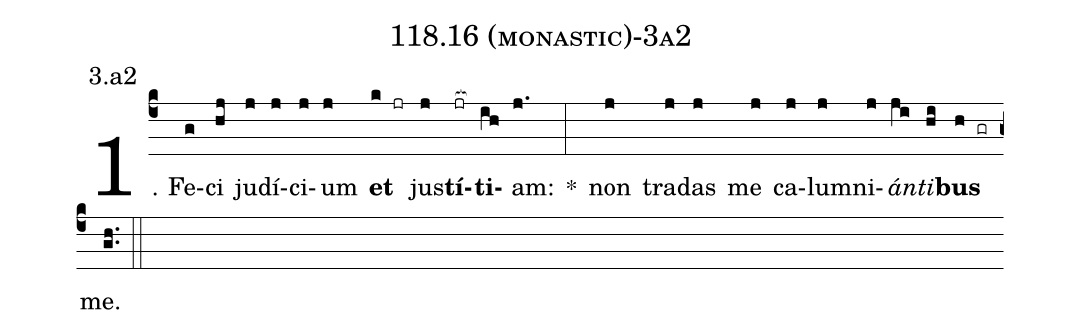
name: 118.16 (monastic)-3a2;
annotation: 3.a2;
%%
(c4)1. Fe(g)ci(hj) ju(j)dí(j)ci(j)um(j) <b>et</b>(k jr) jus(j)<b>tí</b>(jr[ocb:1{])<b>ti</b>(ih[ocb:0}])am:(j.) *(:) non(j) tra(j)das(j) me(j) ca(j)lum(j)ni(j)<i>án</i>(ji)<i>ti</i>(hi)<b>bus</b>(h gr) me.(gh..) (::)
